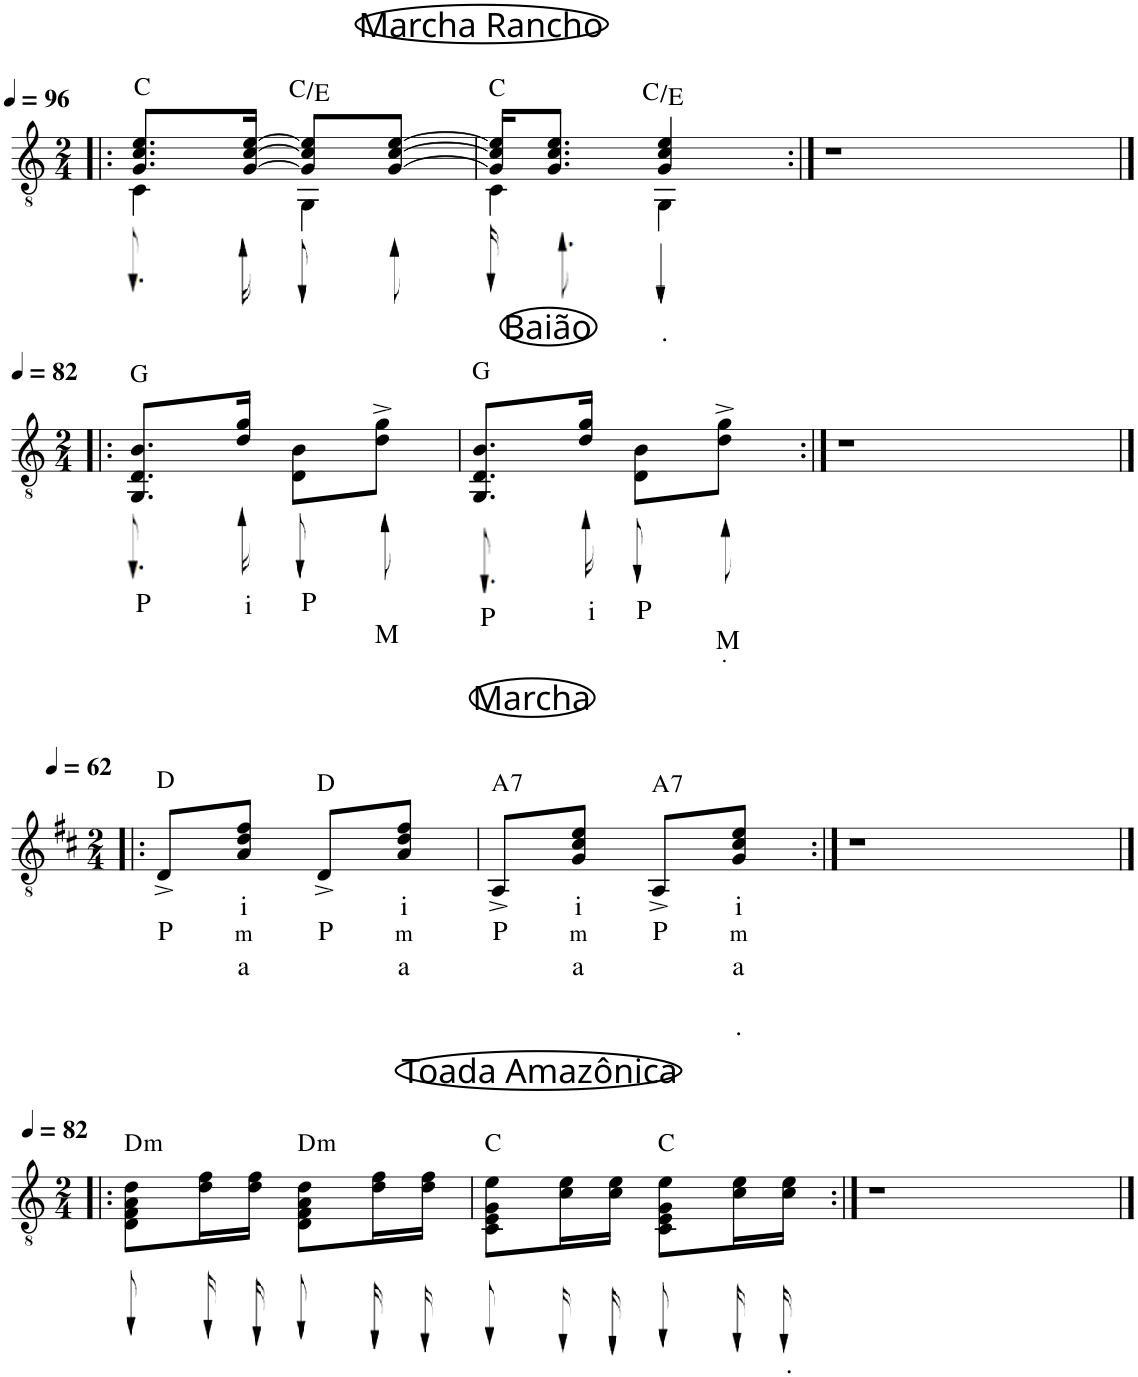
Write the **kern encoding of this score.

**kern	**text	**text	**text	**text	**text	**text	**harte
*part1	*part1	*part1	*part1	*part1	*part1	*part1	*part1
*staff1	*staff1	*staff1	*staff1	*staff1	*staff1	*staff1	*
*I"Violão acústico	*	*	*	*	*	*	*
*I'Viol.	*	*	*	*	*	*	*
*clefGv2	*	*	*	*	*	*	*
*k[]	*	*	*	*	*	*	*
*M2/4	*	*	*	*	*	*	*
*MM96	*	*	*	*	*	*	*
=1!|:	=1!|:	=1!|:	=1!|:	=1!|:	=1!|:	=1!|:	=1!|:
*^	*	*	*	*	*	*	*
8.G/ 8.c/ 8.e/L	4C\	.	.	.	.	.	.	C:maj
[16G/ [16c/ [16e/Jk	.	.	.	.	.	.	.	.
8G/] 8c/] 8e/]L	4GG\	.	.	.	.	.	.	C:maj/3
!LO:TX:a:t=Marcha Rancho	!	!	!	!	!	!	!	!
[8G/ [8c/ [8e/J	.	.	.	.	.	.	.	.
=2	=2	=2	=2	=2	=2	=2	=2	=2
16G/] 16c/] 16e/]KL	4C\	.	.	.	.	.	.	C:maj
8.G/ 8.c/ 8.e/J	.	.	.	.	.	.	.	.
!	!	!	!	!	!	!LO:LY:b	!	!
4G/ 4c/ 4e/	4GG\	.	.	.	.	.	.	C:maj/3
*v	*v	*	*	*	*	*	*	*
=3:|!	=3:|!	=3:|!	=3:|!	=3:|!	=3:|!	=3:|!	=3:|!
2r	.	.	.	.	.	.	.
!!LO:LB:g=z
=1|!:	=1|!:	=1|!:	=1|!:	=1|!:	=1|!:	=1|!:	=1|!:
*M2/4	*	*	*	*	*	*	*
*MM82	*	*	*	*	*	*	*
8.GG/< 8.D/< 8.B/<L	.	.	.	.	.	.	G:maj
16d/< 16g/<Jk	.	.	.	.	.	.	.
8D\< 8B\<L	.	.	.	.	.	.	.
!LO:TX:a:t=Baião	!	!	!	!	!	!	!
8d\<^ 8g\<^J	.	.	.	.	.	.	.
=2	=2	=2	=2	=2	=2	=2	=2
8.GG/< 8.D/< 8.B/<L	.	.	.	.	.	.	G:maj
16d/< 16g/<Jk	.	.	.	.	.	.	.
8D\< 8B\<L	.	.	.	.	.	.	.
!	!	!	!	!	!	!LO:LY:b	!
8d\<^ 8g\<^J	.	.	.	.	.	.	.
=3:|!	=3:|!	=3:|!	=3:|!	=3:|!	=3:|!	=3:|!	=3:|!
2r	.	.	.	.	.	.	.
!!LO:LB:g=z
=1|!:	=1|!:	=1|!:	=1|!:	=1|!:	=1|!:	=1|!:	=1|!:
*k[f#c#]	*	*	*	*	*	*	*
*M2/4	*	*	*	*	*	*	*
*MM62	*	*	*	*	*	*	*
!	!LO:LY:b	!	!	!	!	!	!
8D^/L	P	.	.	.	.	.	D:maj
!	!LO:LY:b	!LO:LY:b	!LO:LY:b	!	!	!	!
8A/ 8d/ 8f#/J	i	m	a	.	.	.	.
!	!LO:LY:b	!	!	!	!	!	!
8D^/L	P	.	.	.	.	.	D:maj
!LO:TX:a:t=Marcha	!	!	!	!	!	!	!
!	!LO:LY:b	!LO:LY:b	!LO:LY:b	!	!	!	!
8A/ 8d/ 8f#/J	i	m	a	.	.	.	.
=2	=2	=2	=2	=2	=2	=2	=2
!	!LO:LY:b	!	!	!	!	!	!LO:H:kt=7
8AA^/L	P	.	.	.	.	.	A:7
!	!LO:LY:b	!LO:LY:b	!LO:LY:b	!	!	!	!
8G/ 8c#/ 8e/J	i	m	a	.	.	.	.
!	!LO:LY:b	!	!	!	!	!	!LO:H:kt=7
8AA^/L	P	.	.	.	.	.	A:7
!	!LO:LY:b	!LO:LY:b	!LO:LY:b	!	!LO:LY:b	!	!
8G/ 8c#/ 8e/J	i	m	a	.	.	.	.
=3:|!	=3:|!	=3:|!	=3:|!	=3:|!	=3:|!	=3:|!	=3:|!
2r	.	.	.	.	.	.	.
!!LO:LB:g=z
=1|!:	=1|!:	=1|!:	=1|!:	=1|!:	=1|!:	=1|!:	=1|!:
*k[]	*	*	*	*	*	*	*
*M2/4	*	*	*	*	*	*	*
*MM82	*	*	*	*	*	*	*
!	!	!	!	!	!	!	!LO:H:kt=m
8D\ 8F\ 8A\ 8d\L	.	.	.	.	.	.	D:min
16d\ 16f\L	.	.	.	.	.	.	.
16d\ 16f\JJ	.	.	.	.	.	.	.
!	!	!	!	!	!	!	!LO:H:kt=m
8D\ 8F\ 8A\ 8d\L	.	.	.	.	.	.	D:min
16d\ 16f\L	.	.	.	.	.	.	.
!LO:TX:a:t=Toada Amazônica	!	!	!	!	!	!	!
16d\ 16f\JJ	.	.	.	.	.	.	.
=2	=2	=2	=2	=2	=2	=2	=2
8C\ 8E\ 8G\ 8e\L	.	.	.	.	.	.	C:maj
16c\ 16e\L	.	.	.	.	.	.	.
16c\ 16e\JJ	.	.	.	.	.	.	.
8C\ 8E\ 8G\ 8e\L	.	.	.	.	.	.	C:maj
16c\ 16e\L	.	.	.	.	.	.	.
!	!	!	!	!	!LO:LY:b	!	!
16c\ 16e\JJ	.	.	.	.	.	.	.
=3:|!	=3:|!	=3:|!	=3:|!	=3:|!	=3:|!	=3:|!	=3:|!
2r	.	.	.	.	.	.	.
==	==	==	==	==	==	==	==
*-	*-	*-	*-	*-	*-	*-	*-
